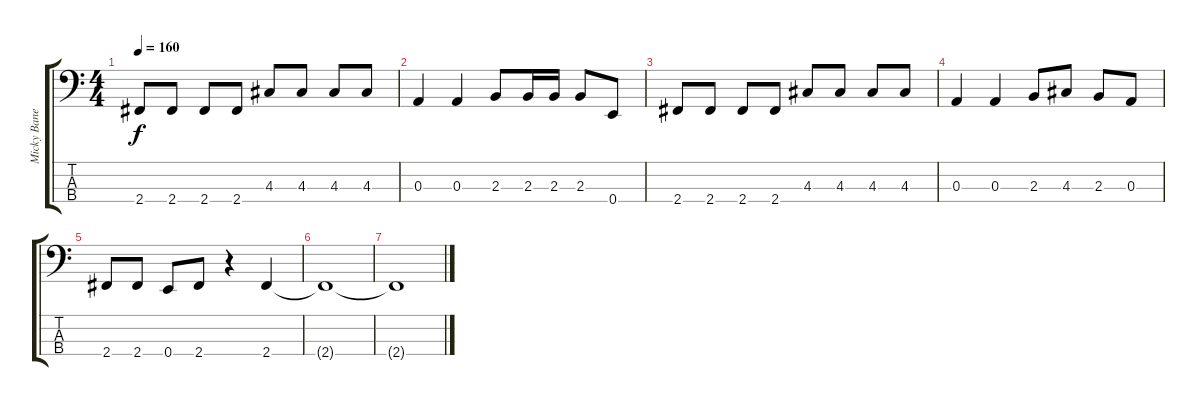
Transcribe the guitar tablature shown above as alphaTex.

\track ("Micky Bane" "Micky Bane") {instrument electricbasspick}
\staff {score tabs}
\tuning (G2 D2 A1 E1) {hide}
\ts (4 4)
\tempo 160
\clef f4
\ks c
2.4.8{dy f} 2.4.8 2.4.8 2.4.8 4.3.8 4.3.8 4.3.8 4.3.8 |
0.3.4 0.3.4 2.3.8 2.3.16 2.3.16 2.3.8 0.4.8 |
2.4.8 2.4.8 2.4.8 2.4.8 4.3.8 4.3.8 4.3.8 4.3.8 |
0.3.4 0.3.4 2.3.8 4.3.8 2.3.8 0.3.8 |
2.4.8 2.4.8 0.4.8 2.4.8 r.4 2.4.4 |
2.4{t}.1 |
2.4{t}.1
